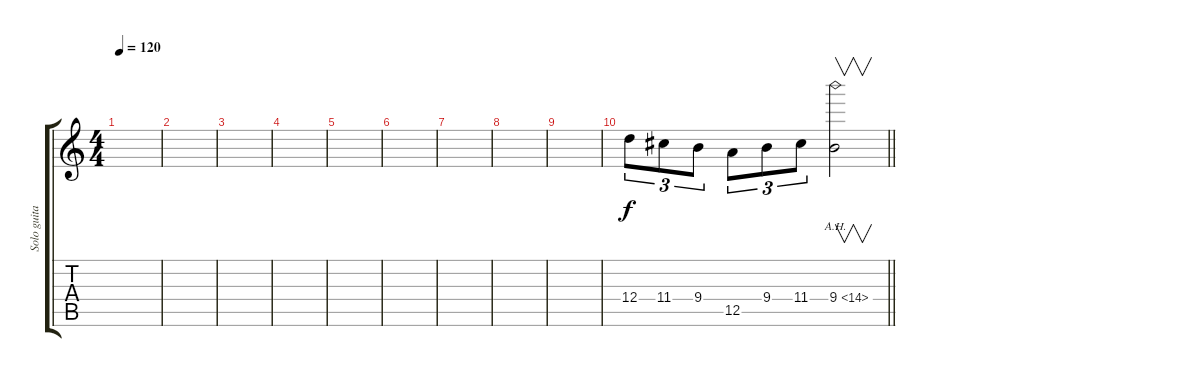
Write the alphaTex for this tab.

\track ("Solo guitar" "Solo guita") {instrument distortionguitar}
\staff {score tabs}
\tuning (E4 B3 G3 D3 A2 E2) {hide}
\ts (4 4)
\tempo 120
\clef g2
\ks c
|
|
|
|
|
|
|
|
|
\barLineRight lightlight
12.4.8{tu (3 2)} 11.4.8{tu (3 2)} 9.4.8{tu (3 2)} 12.5.8{tu (3 2)} 9.4.8{tu (3 2)} 11.4.8{tu (3 2)} 9.4{ah 5}.2{v}
